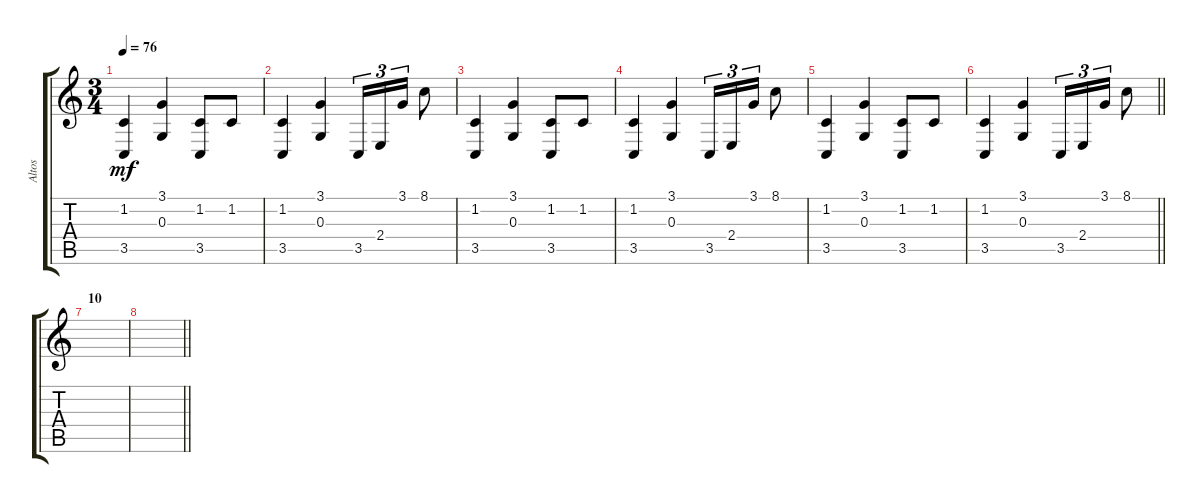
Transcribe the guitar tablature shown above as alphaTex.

\track ("Altos" "Altos") {instrument pizzicatostrings}
\staff {score tabs}
\tuning (E4 B3 G3 D3 A2 E2) {hide}
\ts (3 4)
\tempo 76
\clef g2
\ks c
(1.2 3.5).4{dy mf} (3.1 0.3).4 (1.2 3.5).8 1.2.8 |
(1.2 3.5).4 (3.1 0.3).4 3.5.16{tu (3 2)} 2.4.16{tu (3 2)} 3.1.16{tu (3 2)} 8.1.8 |
(1.2 3.5).4 (3.1 0.3).4 (1.2 3.5).8 1.2.8 |
(1.2 3.5).4 (3.1 0.3).4 3.5.16{tu (3 2)} 2.4.16{tu (3 2)} 3.1.16{tu (3 2)} 8.1.8 |
(1.2 3.5).4 (3.1 0.3).4 (1.2 3.5).8 1.2.8 |
\barLineRight lightlight
(1.2 3.5).4 (3.1 0.3).4 3.5.16{tu (3 2)} 2.4.16{tu (3 2)} 3.1.16{tu (3 2)} 8.1.8 |
\section ("" "10")
|
\barLineRight lightlight
